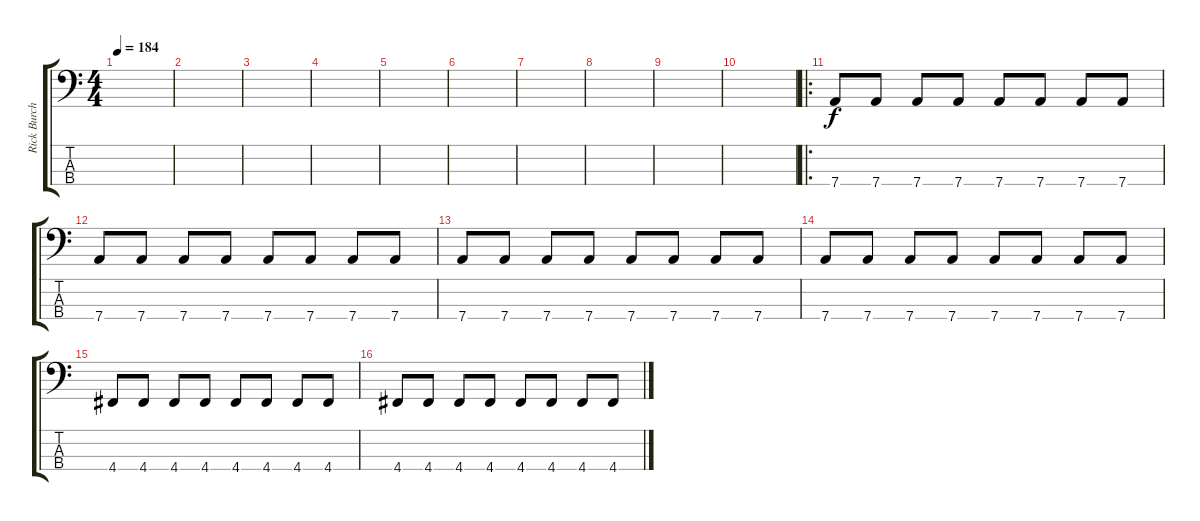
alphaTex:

\track ("Rick Burch" "Rick Burch") {instrument electricbasspick}
\staff {score tabs}
\tuning (G2 D2 A1 D1) {hide}
\ts (4 4)
\tempo 184
\clef f4
\ks c
|
|
|
|
|
|
|
|
|
|
\ro
7.4.8 7.4.8 7.4.8 7.4.8 7.4.8 7.4.8 7.4.8 7.4.8 |
7.4.8 7.4.8 7.4.8 7.4.8 7.4.8 7.4.8 7.4.8 7.4.8 |
7.4.8 7.4.8 7.4.8 7.4.8 7.4.8 7.4.8 7.4.8 7.4.8 |
7.4.8 7.4.8 7.4.8 7.4.8 7.4.8 7.4.8 7.4.8 7.4.8 |
4.4.8 4.4.8 4.4.8 4.4.8 4.4.8 4.4.8 4.4.8 4.4.8 |
4.4.8 4.4.8 4.4.8 4.4.8 4.4.8 4.4.8 4.4.8 4.4.8
